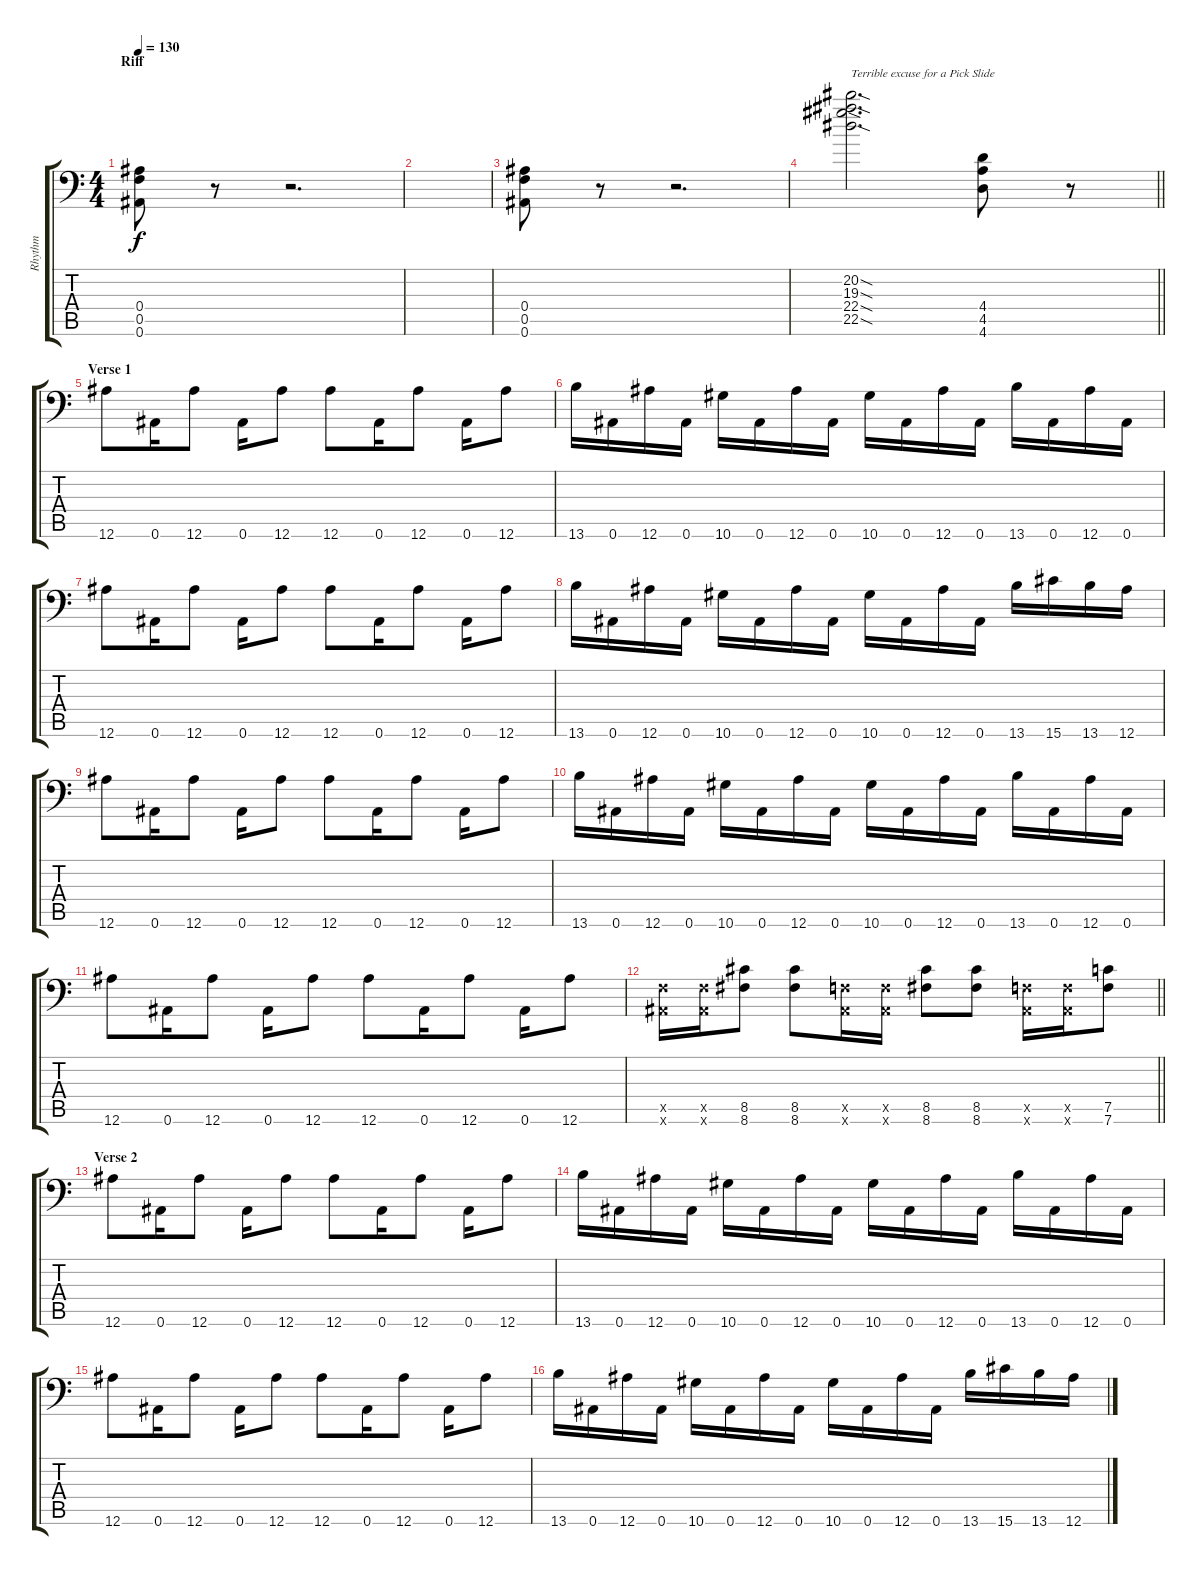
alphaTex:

\track ("Rhythm" "Rhythm") {instrument overdrivenguitar}
\staff {score tabs}
\tuning (C4 G3 Eb3 Bb2 F2 Bb1) {hide}
\ts (4 4)
\section ("" "Riff")
\tempo 130
\clef f4
\ks c
(0.4 0.5 0.6).8{dy f} r.8 r.2{d} |
|
(0.4 0.5 0.6).8 r.8 r.2{d} |
\barLineRight lightlight
(20.2{sod} 19.3{sod} 22.4{sod} 22.5{sod}).2{d txt "Terrible excuse for a Pick Slide"} (4.4 4.5 4.6).8 r.8 |
\section ("" "Verse 1")
12.6.8 0.6.16 12.6.8 0.6.16 12.6.8 12.6.8 0.6.16 12.6.8 0.6.16 12.6.8 |
13.6.16 0.6.16 12.6.16 0.6.16 10.6.16 0.6.16 12.6.16 0.6.16 10.6.16 0.6.16 12.6.16 0.6.16 13.6.16 0.6.16 12.6.16 0.6.16 |
12.6.8 0.6.16 12.6.8 0.6.16 12.6.8 12.6.8 0.6.16 12.6.8 0.6.16 12.6.8 |
13.6.16 0.6.16 12.6.16 0.6.16 10.6.16 0.6.16 12.6.16 0.6.16 10.6.16 0.6.16 12.6.16 0.6.16 13.6.16 15.6.16 13.6.16 12.6.16 |
12.6.8 0.6.16 12.6.8 0.6.16 12.6.8 12.6.8 0.6.16 12.6.8 0.6.16 12.6.8 |
13.6.16 0.6.16 12.6.16 0.6.16 10.6.16 0.6.16 12.6.16 0.6.16 10.6.16 0.6.16 12.6.16 0.6.16 13.6.16 0.6.16 12.6.16 0.6.16 |
12.6.8 0.6.16 12.6.8 0.6.16 12.6.8 12.6.8 0.6.16 12.6.8 0.6.16 12.6.8 |
\barLineRight lightlight
(0.5{x} 0.6{x}).16 (0.5{x} 0.6{x}).16 (8.5 8.6).8 (8.5 8.6).8 (0.5{x} 0.6{x}).16 (0.5{x} 0.6{x}).16 (8.5 8.6).8 (8.5 8.6).8 (0.5{x} 0.6{x}).16 (0.5{x} 0.6{x}).16 (7.5 7.6).8 |
\section ("" "Verse 2")
12.6.8 0.6.16 12.6.8 0.6.16 12.6.8 12.6.8 0.6.16 12.6.8 0.6.16 12.6.8 |
13.6.16 0.6.16 12.6.16 0.6.16 10.6.16 0.6.16 12.6.16 0.6.16 10.6.16 0.6.16 12.6.16 0.6.16 13.6.16 0.6.16 12.6.16 0.6.16 |
12.6.8 0.6.16 12.6.8 0.6.16 12.6.8 12.6.8 0.6.16 12.6.8 0.6.16 12.6.8 |
13.6.16 0.6.16 12.6.16 0.6.16 10.6.16 0.6.16 12.6.16 0.6.16 10.6.16 0.6.16 12.6.16 0.6.16 13.6.16 15.6.16 13.6.16 12.6.16
